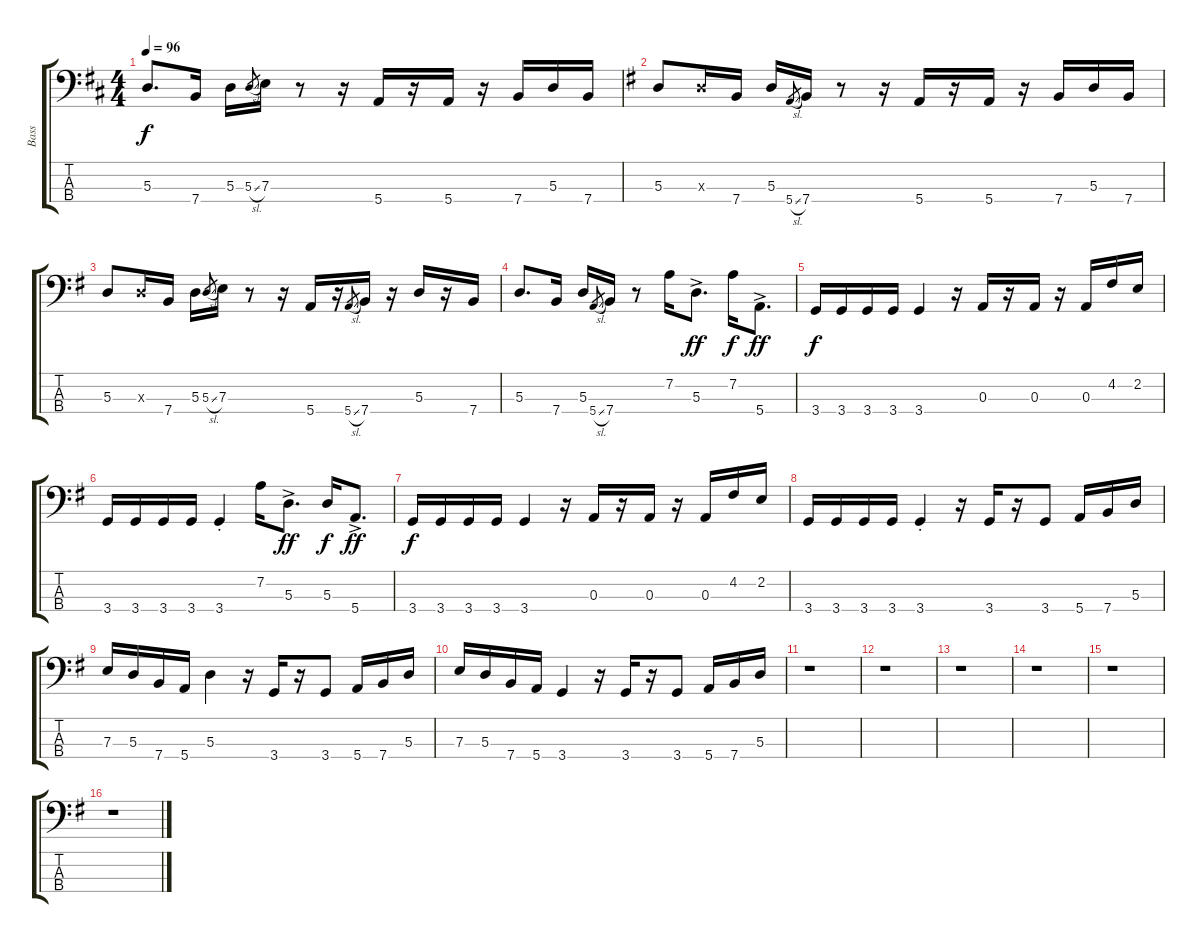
\track ("Bass" "Bass") {instrument electricbassfinger}
\staff {score tabs}
\tuning (G2 D2 A1 E1) {hide}
\ts (4 4)
\tempo 96
\clef f4
\ks d
5.3.8{d dy f} 7.4.16 5.3.16 5.3{sl}.8{gr} 7.3.16 r.8 r.16 5.4.16 r.16 5.4.16 r.16 7.4.16 5.3.16 7.4.16 |
\ks g
5.3.8 5.3{x}.16 7.4.16 5.3.16 5.4{sl}.8{gr} 7.4.16 r.8 r.16 5.4.16 r.16 5.4.16 r.16 7.4.16 5.3.16 7.4.16 |
5.3.8 5.3{x}.16 7.4.16 5.3.16 5.3{sl}.8{gr} 7.3.16 r.8 r.16 5.4.16 r.16 5.4{sl}.8{gr} 7.4.16 r.16 5.3.16 r.16 7.4.16 |
5.3.8{d} 7.4.16 5.3.16 5.4{sl}.8{gr} 7.4.16 r.8 7.2.16 5.3{ac}.8{d dy ff} 7.2.16{dy f} 5.4{ac}.8{d dy ff} |
3.4.16{dy f} 3.4.16 3.4.16 3.4.16 3.4.4 r.16 0.3.16 r.16 0.3.16 r.16 0.3.16 4.2.16 2.2.16 |
3.4.16 3.4.16 3.4.16 3.4.16 3.4{st}.4 7.2.16 5.3{ac}.8{d dy ff} 5.3.16{dy f} 5.4{ac}.8{d dy ff} |
3.4.16{dy f} 3.4.16 3.4.16 3.4.16 3.4.4 r.16 0.3.16 r.16 0.3.16 r.16 0.3.16 4.2.16 2.2.16 |
3.4.16 3.4.16 3.4.16 3.4.16 3.4{st}.4 r.16 3.4.16 r.16 3.4.8 5.4.16 7.4.16 5.3.16 |
7.3.16 5.3.16 7.4.16 5.4.16 5.3.4 r.16 3.4.16 r.16 3.4.8 5.4.16 7.4.16 5.3.16 |
7.3.16 5.3.16 7.4.16 5.4.16 3.4.4 r.16 3.4.16 r.16 3.4.8 5.4.16 7.4.16 5.3.16 |
r.1 |
r.1 |
r.1 |
r.1 |
r.1 |
r.1
